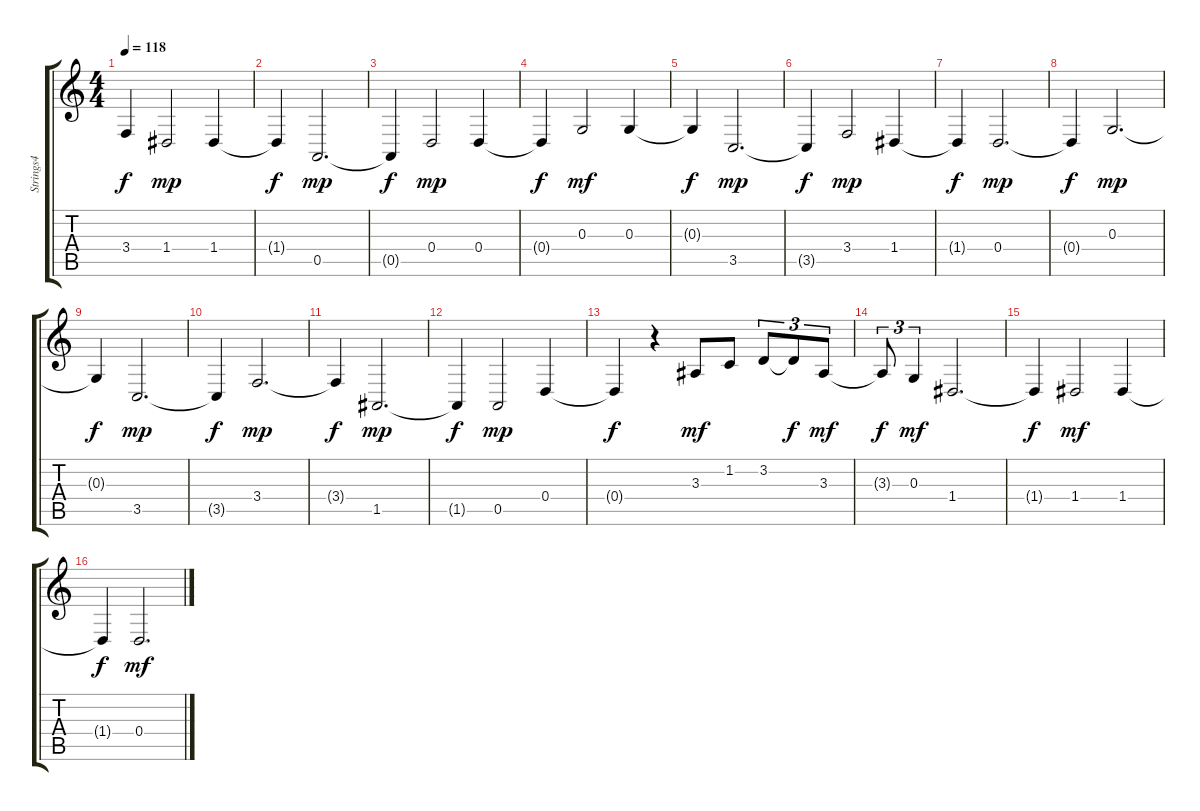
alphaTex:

\track ("Strings4" "Strings4") {instrument stringensemble1}
\staff {score tabs}
\tuning (E4 B3 G3 D3 A2 E2) {hide}
\ts (4 4)
\tempo 118
\clef g2
\ks c
3.4{t}.4{dy f} 1.4.2{dy mp} 1.4.4 |
1.4{t}.4{dy f} 0.5.2{d dy mp} |
0.5{t}.4{dy f} 0.4.2{dy mp} 0.4.4 |
0.4{t}.4{dy f} 0.3.2{dy mf} 0.3.4 |
0.3{t}.4{dy f} 3.5.2{d dy mp} |
3.5{t}.4{dy f} 3.4.2{dy mp} 1.4.4 |
1.4{t}.4{dy f} 0.4.2{d dy mp} |
0.4{t}.4{dy f} 0.3.2{d dy mp} |
0.3{t}.4{dy f} 3.5.2{d dy mp} |
3.5{t}.4{dy f} 3.4.2{d dy mp} |
3.4{t}.4{dy f} 1.5.2{d dy mp} |
1.5{t}.4{dy f} 0.5.2{dy mp} 0.4.4 |
0.4{t}.4{dy f} r.4 3.3.8{dy mf} 1.2.8 3.2.8{tu (3 2)} 3.2{t}.8{tu (3 2) dy f} 3.3.8{tu (3 2) dy mf} |
3.3{t}.8{tu (3 2) dy f} 0.3.4{tu (3 2) dy mf} 1.4.2{d} |
1.4{t}.4{dy f} 1.4.2{dy mf} 1.4.4 |
1.4{t}.4{dy f} 0.4.2{d dy mf}
